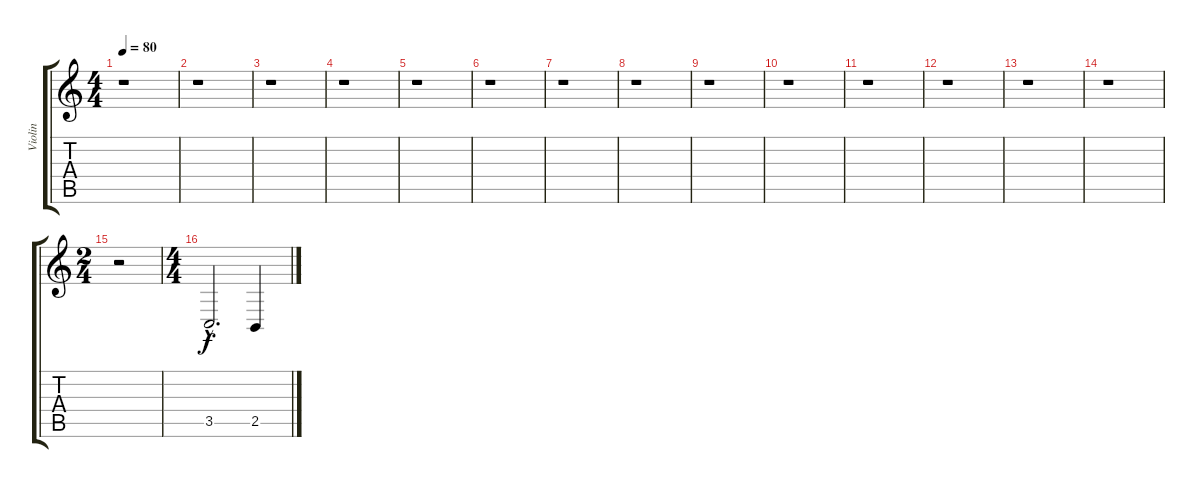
\track ("Violin" "Violin") {instrument violin}
\staff {score tabs}
\tuning (E4 B3 G3 D3 A2 E2) {hide}
\ts (4 4)
\tempo 80
\clef g2
\ks c
r.1{dy f instrument violin} |
r.1 |
r.1 |
r.1 |
r.1 |
r.1 |
r.1 |
r.1 |
r.1 |
r.1 |
r.1 |
r.1 |
r.1 |
r.1 |
\ts (2 4)
r.2 |
\ts (4 4)
3.5{hac}.2{d} 2.5.4
